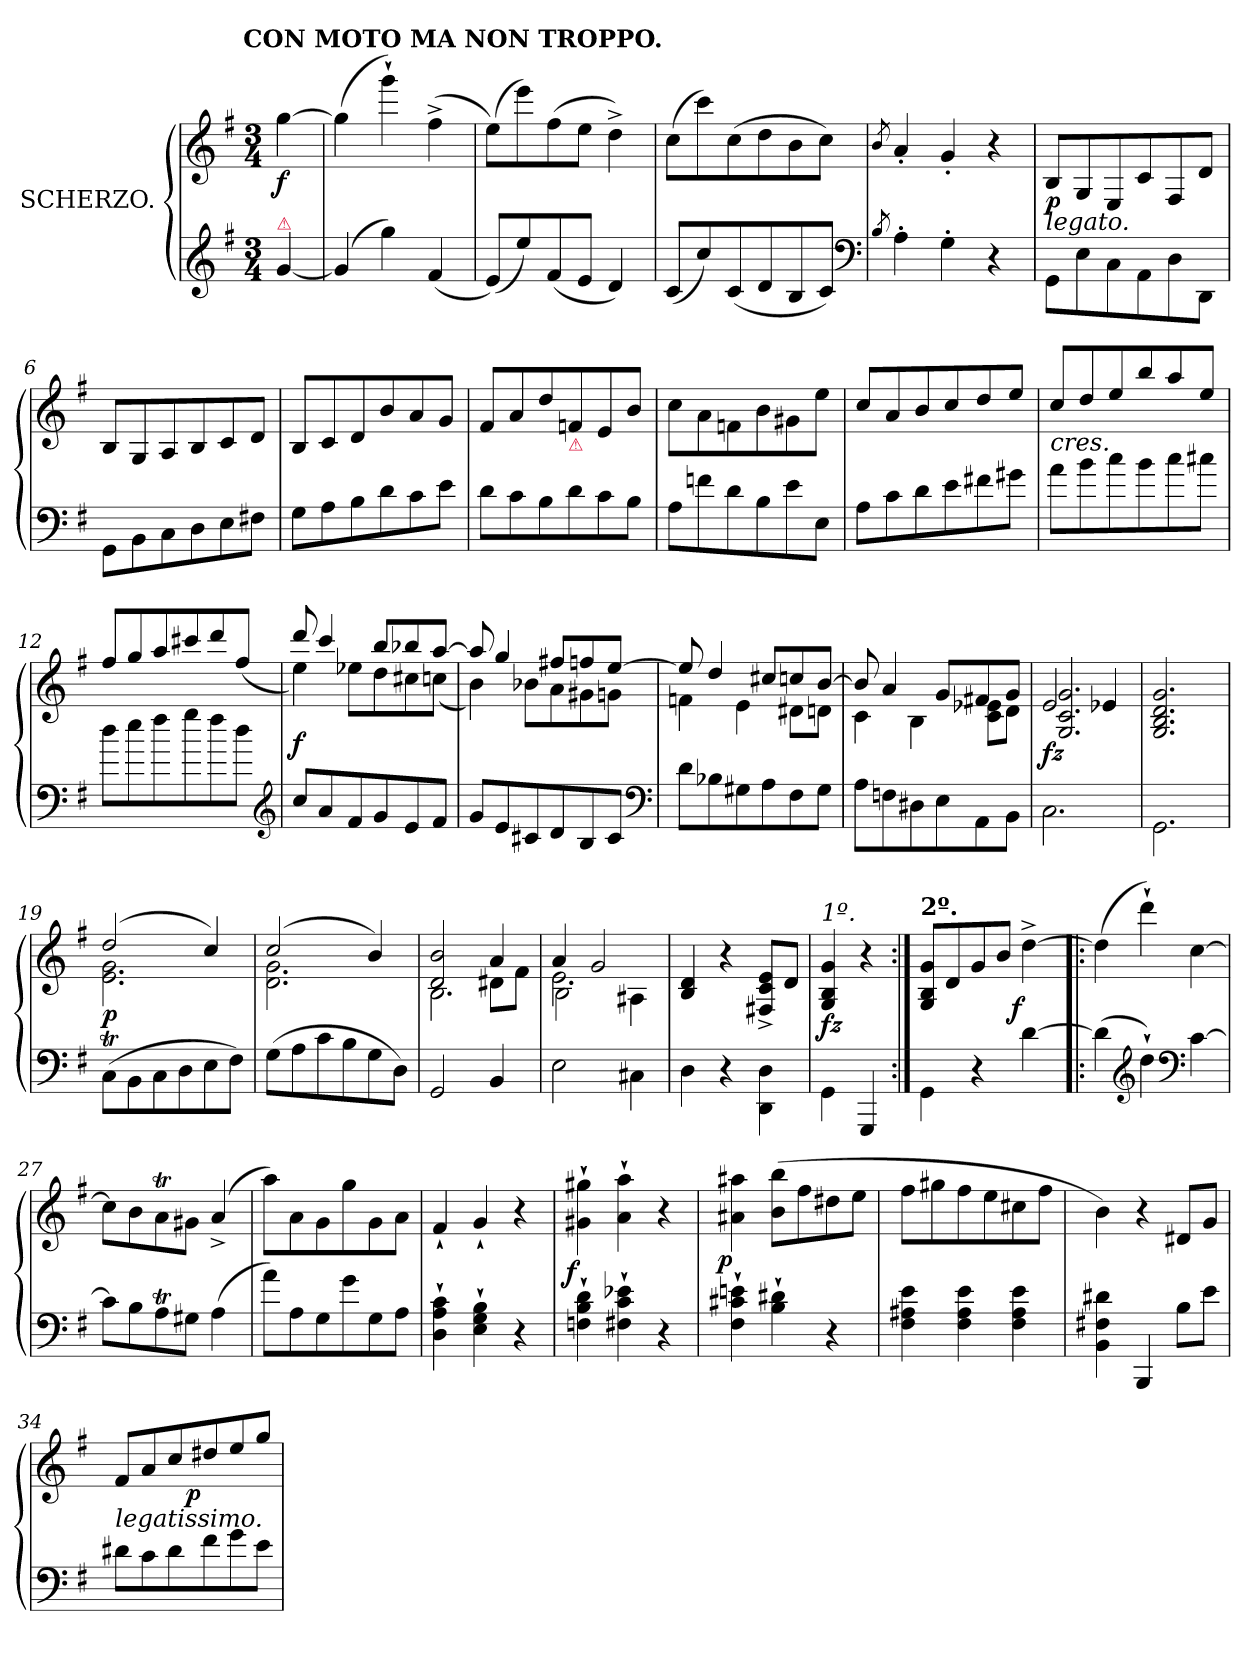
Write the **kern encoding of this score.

**kern	**kern	**dynam
*part1	*part1	*part1
*staff2	*staff1	*staff1/2
*I"SCHERZO.	*	*
*clefG2	*clefG2	*
*k[f#]	*k[f#]	*
*G:	*G:	*
!!LO:TX:omd:t=CON MOTO MA NON TROPPO.
*M3/4	*M3/4	*
=	=	=
!LO:TX:a:color=crimson:t=⚠	!	!
[4g	[4gg	f
=1	=1	=1
(4g]	(>4gg]	.
4gg)	4ggg`>)	.
(<4f#	(>4ff#^<	.
=2	=2	=2
(<8eL)	(8eeL)	.
8ee)	8eee)	.
(<8f#	(>8ff#	.
8eJ	8eeJ	.
4d)	4dd^<)	.
=3	=3	=3
(<8cL	(>8ccL	.
8cc)	8ccc)	.
(<8c	(>8cc	.
8d	8dd	.
8B	8b	.
8cJ)	8ccJ)	.
*clefF4	*	*
=4	=4	=4
8qB/	8qb/	.
4A'>	4a'<	.
4G'>	4g'<	.
4r	4r	.
=5	=5	=5
!	!LO:TX:b:i:t=legato.	!
8GG\L	8B/L	p
8E\	8G/	.
8C\	8E/	.
8AA\	8c/	.
8D\	8F#/	.
8DD\J	8d/J	.
=6	=6	=6
8GG\L	8B/L	.
8BB\	8G/	.
8C\	8A/	.
8D\	8B/	.
8E\	8c/	.
8F#X\J	8d/J	.
=7	=7	=7
8GL	8BL	.
8A	8c	.
8B	8d	.
8d	8b	.
8c	8a	.
8eJ	8gJ	.
=8	=8	=8
8dL	8f#L	.
8c	8a	.
8B	8dd	.
!	!LO:TX:b:i:color=crimson:t=⚠	!
8d	8fn	.
8c	8e	.
8BJ	8bJ	.
=9	=9	=9
8AL	8ccL	.
8fn	8a	.
8d	8fn	.
8B	8b	.
8e	8g#X	.
8EJ	8eeJ	.
=10	=10	=10
8AL	8cc/L	.
8c\	8a/	.
8d\	8b/	.
8e\	8cc/	.
8f#X	8dd/	.
8g#XJ	8ee/J	.
=11	=11	=11
!	!LO:TX:c:i:t=cres.	!
8a\L	8cc/L	.
8b\	8dd/	.
8cc\	8ee/	.
8b\	8bb/	.
8cc\	8aa/	.
8cc#XJ	8ee/J	.
=12	=12	=12
8dd\L	8ff#/L	.
8ee\	8gg/	.
8ff#\	8aa/	.
8gg\	8ccc#X/	.
8ff#\	8ddd/	.
8dd\J	(>8ff#/J	.
*clefG2	*	*
=13	=13	=13
*	*^	*
8ccL	8ddd	4ee)	f
8a	4ccc	.	.
8f#	.	8ee-XL	.
8g	8bbL	8dd	.
8e	8bb-X	8cc#X	.
8f#J	[8aaJ	(<8ccnJ	.
=14	=14	=14	=14
8gL	8aa]	4b)	.
8e	4gg	.	.
8c#X	.	8b-XL	.
8d	8ff#XL	8a	.
8B	8ffn	8g#X	.
8c#J	[8eeJ	8gnJ	.
*clefF4	*	*	*
=15	=15	=15	=15
8dL	8ee]	4fn	.
8B-X	4dd	.	.
8G#X	.	4e	.
8A	8cc#XL	.	.
8F#	8ccn	8d#XL	.
8G#J	[8bJ	8dnJ	.
=16	=16	=16	=16
8AL	8b]	4c	.
8Fn	4a	.	.
8D#X	.	4B	.
8E	8gL	.	.
8AA	8f#X	8c 8e-XL	.
8BBJ	8gJ	8dJ	.
=17	=17	=17	=17
2.C\	2e	2.G/ 2.c/ 2.g/	fz
.	4e-X	.	.
*	*v	*v	*
=18	=18	=18
2.GG\	2.G/ 2.B/ 2.d/ 2.g/	.
=19	=19	=19
*	*^	*
(<8CTL	(>2dd	2.e 2.g	p
8BB	.	.	.
8C	.	.	.
8D	.	.	.
8E	4cc)	.	.
8F#J)	.	.	.
=20	=20	=20	=20
(8GL	(2cc	2.d 2.g	.
8A	.	.	.
8c	.	.	.
8B	.	.	.
8G	4b)	.	.
8DJ)	.	.	.
=21	=21	=21	=21
*	*	*^	*
2GG	2d 2b	2rDyy	2.B\	.
4BB	4a	8d#XL	.	.
.	.	8f#J	.	.
=22	=22	=22	=22	=22
2E	4a	2.e	2B\	.
.	2g	.	.	.
4C#X\	.	.	4A#X\	.
*	*v	*v	*v	*
=23	=23	=23
4D	4B 4d	.
4r	4r	.
4DD\ 4D\	8F#X^> 8c^> 8e^>L	.
.	8dJ	.
=24	=24	=24
!	!LO:TX:a:i:t=1º.	!
4GG\	4G/ 4B/ 4g/	fz
4GGG	4r	.
=25:|!	=25:|!	=25:|!
!	!LO:TX:a:B:t=2º.	!
4GG\	8G/ 8B/ 8g/L	.
.	8d	.
4r	8g	.
.	8bJ	.
!	!	!LO:DY:rj
[4d	[4dd^<	f
=26!|:	=26!|:	=26!|:
(>4d]	(>4dd]	.
*clefG2	*	*
4dd`>)	4ddd`>)	.
*clefF4	*	*
[4c	[4cc	.
=27	=27	=27
8cL]	8cc\L]	.
8B	8b\	.
8AT	8aT\	.
8G#XJ	8g#X\J	.
(>4A	(>4a^</	.
=28	=28	=28
8aL)	8aaL)	.
8A	8a	.
8G	8g	.
8g	8gg	.
8G	8g	.
8AJ	8aJ	.
=29	=29	=29
4D`> 4A`> 4c`>	4f#`<	.
4E`> 4G`> 4B`>	4g`<	.
4r	4r	.
=30	=30	=30
!	!	!LO:DY:rj
4Fn`> 4B`> 4d`>	4g#X`> 4gg#X`>	f
4F#X`> 4c`> 4e-X`>	4a`> 4aa`>	.
4r	4r	.
=31	=31	=31
!	!	!LO:DY:rj
4F#`> 4c#X`> 4en`>	4a#X 4aa#X	p
4B`> 4d#X`>	(>8b 8bbL	.
.	8ff#	.
4r	8dd#X	.
.	8eeJ	.
=32	=32	=32
4F# 4A#X 4e	8ff#L	.
.	8gg#X	.
4F# 4A# 4e	8ff#	.
.	8ee	.
4F# 4A# 4e	8cc#X	.
.	8ff#J	.
=33	=33	=33
4BB 4F#X 4d#X	4b)	.
4BBB	4r	.
8BL	8d#XL	.
8eJ	8gJ	.
=34	=34	=34
*	*^	*
!LO:TX:a:i:t=legatissimo.	!	!	!
8d#XL	8f#L	4ryy	.
8c\	8a/	.	.
8d#\	8cc/	16ryy	.
.	.	4..ryy	p
8f#\	8dd#X/	.	.
8g\	8ee/	.	.
8e\J	8gg/J	.	.
*	*v	*v	*
=	=	=
*-	*-	*-
